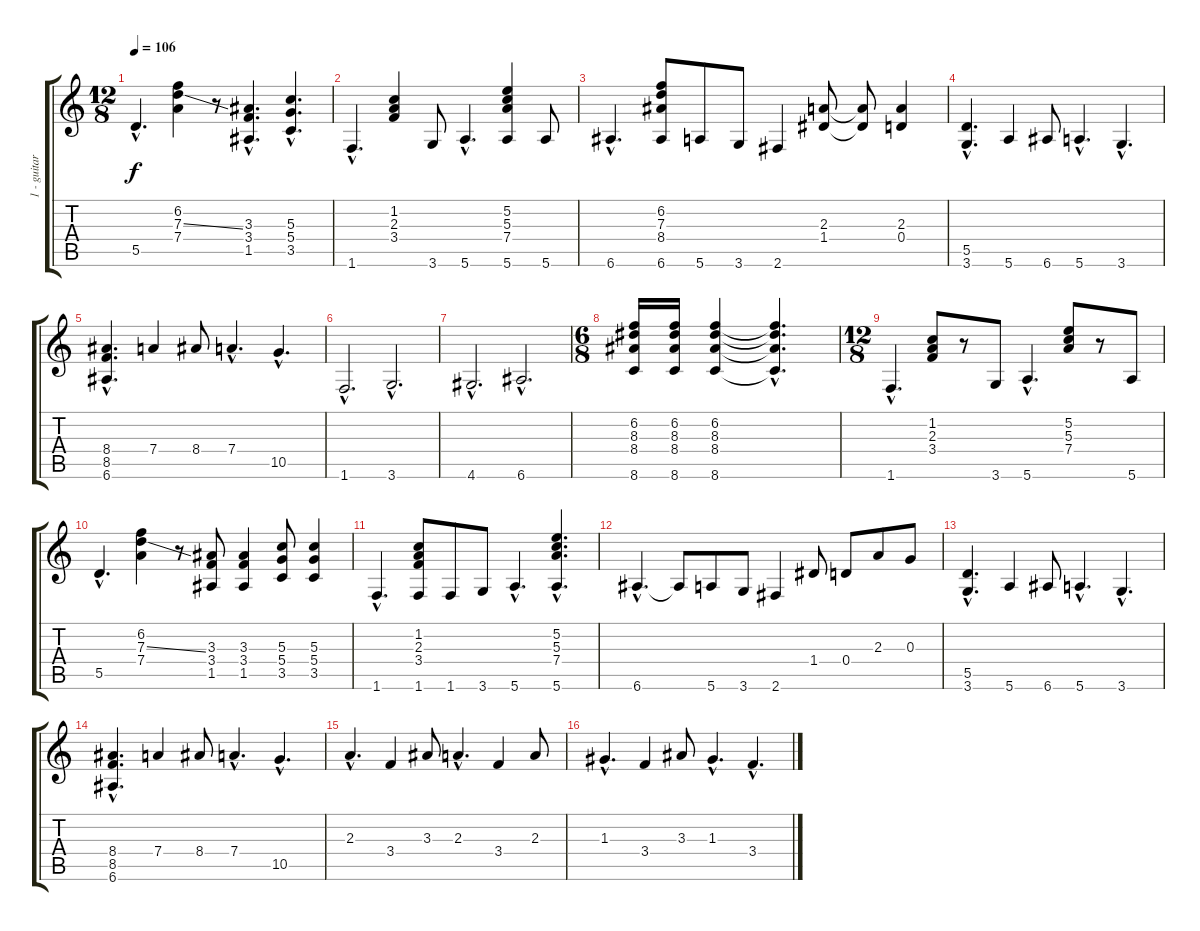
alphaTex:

\track ("1 - guitar" "1 - guitar") {instrument acousticguitarnylon}
\staff {score tabs}
\tuning (E4 B3 G3 D3 A2 E2) {hide}
\ts (12 8)
\tempo 106
\clef g2
\ks c
5.5{hac}.4{d dy f} (6.2 7.3{ss} 7.4).4 r.8 (3.3{hac} 3.4{hac} 1.5{hac}).4{d} (5.3{hac} 5.4{hac} 3.5{hac}).4{d} |
1.6{hac}.4{d} (1.2 2.3 3.4).4 3.6.8 5.6{hac}.4{d} (5.2 5.3 7.4 5.6).4 5.6.8 |
6.6{hac}.4{d} (6.2 7.3 8.4 6.6).8 5.6.8 3.6.8 2.6.4 (2.3 1.4).8 (2.3{t} 1.4{t}).8 (2.3 0.4).4 |
(5.5{hac} 3.6{hac}).4{d} 5.6.4 6.6.8 5.6{hac}.4{d} 3.6{hac}.4{d} |
(8.4{hac} 8.5{hac} 6.6{hac}).4{d} 7.4.4 8.4.8 7.4{hac}.4{d} 10.5{hac}.4{d} |
1.6{hac}.2{d} 3.6{hac}.2{d} |
4.6{hac}.2{d} 6.6{hac}.2{d} |
\ts (6 8)
(6.2 8.3 8.4 8.6).16 (6.2 8.3 8.4 8.6).16 (6.2 8.3 8.4 8.6).4 (6.2{hac t} 8.3{hac t} 8.4{hac t} 8.6{hac t}).4{d} |
\ts (12 8)
1.6{hac}.4{d} (1.2 2.3 3.4).8 r.8 3.6.8 5.6{hac}.4{d} (5.2 5.3 7.4).8 r.8 5.6.8 |
5.5{hac}.4{d} (6.2 7.3{ss} 7.4).4 r.8 (3.3 3.4 1.5).8 (3.3 3.4 1.5).4 (5.3 5.4 3.5).8 (5.3 5.4 3.5).4 |
1.6{hac}.4{d} (1.2 2.3 3.4 1.6).8 1.6.8 3.6.8 5.6{hac}.4{d} (5.2{hac} 5.3{hac} 7.4{hac} 5.6{hac}).4{d} |
6.6{hac}.4{d} 6.6{t}.8 5.6.8 3.6.8 2.6.4 1.4.8 0.4.8 2.3.8 0.3.8 |
(5.5{hac} 3.6{hac}).4{d} 5.6.4 6.6.8 5.6{hac}.4{d} 3.6{hac}.4{d} |
(8.4{hac} 8.5{hac} 6.6{hac}).4{d} 7.4.4 8.4.8 7.4{hac}.4{d} 10.5{hac}.4{d} |
2.3{hac}.4{d} 3.4.4 3.3.8 2.3{hac}.4{d} 3.4.4 2.3.8 |
1.3{hac}.4{d} 3.4.4 3.3.8 1.3{hac}.4{d} 3.4{hac}.4{d}
